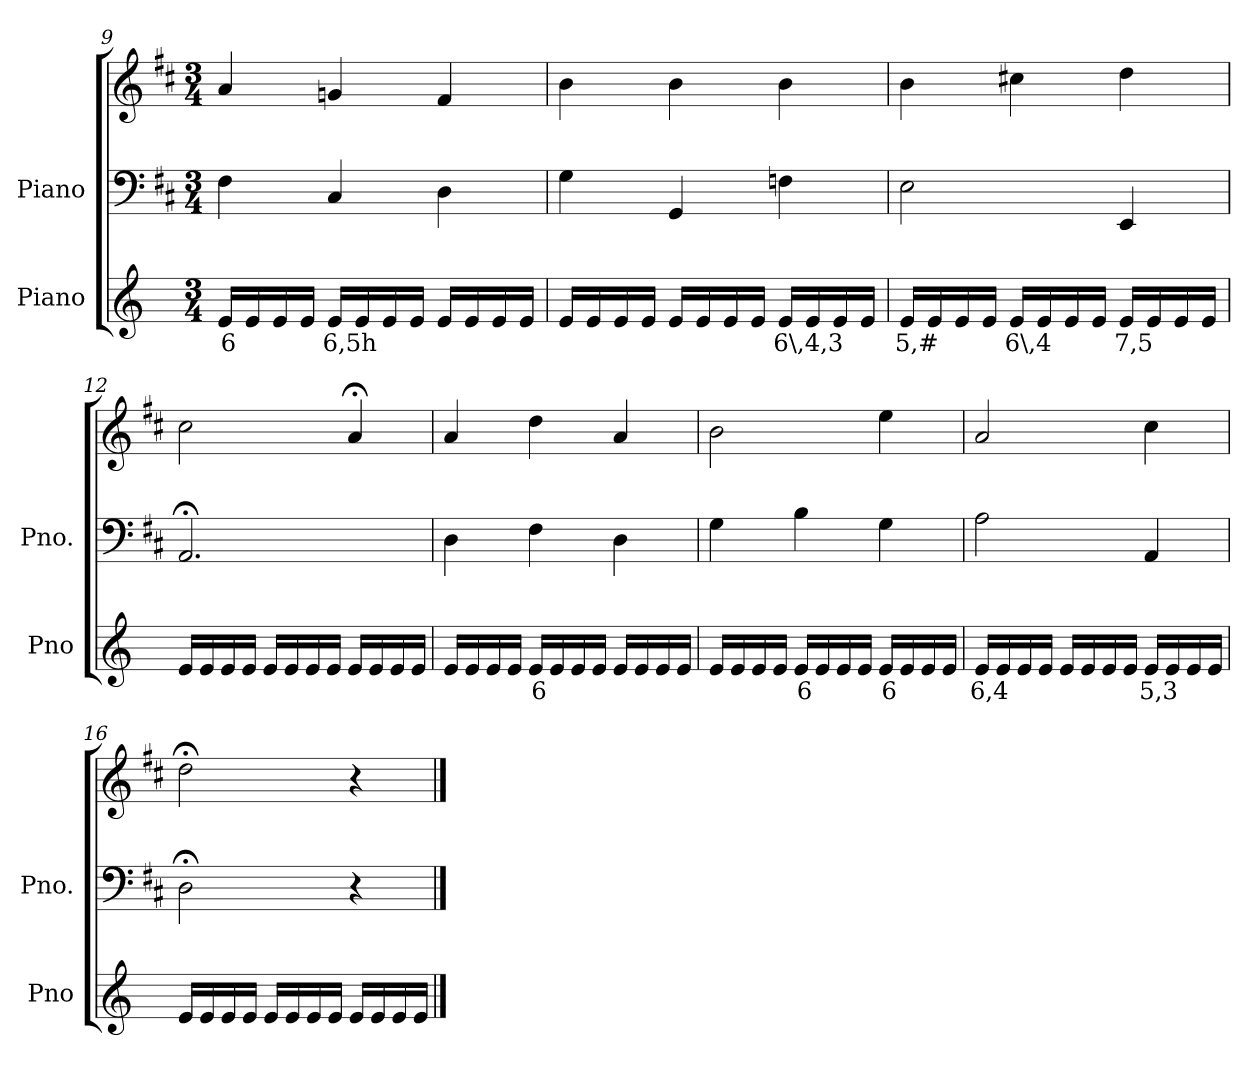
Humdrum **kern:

**kern	**text	**kern	**kern
*part2	*part2	*part1	*part1
*staff3	*staff3	*staff2	*staff1
*I"Piano	*	*I"Piano	*
*I'Pno	*	*I'Pno.	*
*clefG2	*	*clefF4	*clefG2
*k[]	*	*k[f#c#]	*k[f#c#]
*M3/4	*	*M3/4	*M3/4
=9	=9	=9	=9
!	!LO:LY:b	!	!
16e/LL	6	4F#\	4a/
16e/	.	.	.
16e/	.	.	.
16e/JJ	.	.	.
!	!LO:LY:b	!	!
16e/LL	6,5h	4C#/	4gn/
16e/	.	.	.
16e/	.	.	.
16e/JJ	.	.	.
16e/LL	.	4D\	4f#/
16e/	.	.	.
16e/	.	.	.
16e/JJ	.	.	.
=10	=10	=10	=10
16e/LL	.	4G\	4b\
16e/	.	.	.
16e/	.	.	.
16e/JJ	.	.	.
16e/LL	.	4GG/	4b\
16e/	.	.	.
16e/	.	.	.
16e/JJ	.	.	.
!	!LO:LY:b	!	!
16e/LL	6\,4,3	4Fn\	4b\
16e/	.	.	.
16e/	.	.	.
16e/JJ	.	.	.
=11	=11	=11	=11
!	!LO:LY:b	!	!
16e/LL	5,#	2E\	4b\
16e/	.	.	.
16e/	.	.	.
16e/JJ	.	.	.
!	!LO:LY:b	!	!
16e/LL	6\,4	.	4cc#X\
16e/	.	.	.
16e/	.	.	.
16e/JJ	.	.	.
!	!LO:LY:b	!	!
16e/LL	7,5	4EE/	4dd\
16e/	.	.	.
16e/	.	.	.
16e/JJ	.	.	.
=12	=12	=12	=12
16e/LL	.	2.AA;</	2cc#\
16e/	.	.	.
16e/	.	.	.
16e/JJ	.	.	.
16e/LL	.	.	.
16e/	.	.	.
16e/	.	.	.
16e/JJ	.	.	.
16e/LL	.	.	4a;</
16e/	.	.	.
16e/	.	.	.
16e/JJ	.	.	.
=13	=13	=13	=13
16e/LL	.	4D\	4a/
16e/	.	.	.
16e/	.	.	.
16e/JJ	.	.	.
!	!LO:LY:b	!	!
16e/LL	6	4F#\	4dd\
16e/	.	.	.
16e/	.	.	.
16e/JJ	.	.	.
16e/LL	.	4D\	4a/
16e/	.	.	.
16e/	.	.	.
16e/JJ	.	.	.
=14	=14	=14	=14
16e/LL	.	4G\	2b\
16e/	.	.	.
16e/	.	.	.
16e/JJ	.	.	.
!	!LO:LY:b	!	!
16e/LL	6	4B\	.
16e/	.	.	.
16e/	.	.	.
16e/JJ	.	.	.
!	!LO:LY:b	!	!
16e/LL	6	4G\	4ee\
16e/	.	.	.
16e/	.	.	.
16e/JJ	.	.	.
=15	=15	=15	=15
!	!LO:LY:b	!	!
16e/LL	6,4	2A\	2a/
16e/	.	.	.
16e/	.	.	.
16e/JJ	.	.	.
16e/LL	.	.	.
16e/	.	.	.
16e/	.	.	.
16e/JJ	.	.	.
!	!LO:LY:b	!	!
16e/LL	5,3	4AA/	4cc#\
16e/	.	.	.
16e/	.	.	.
16e/JJ	.	.	.
=16	=16	=16	=16
16e/LL	.	2D;<\	2dd;<\
16e/	.	.	.
16e/	.	.	.
16e/JJ	.	.	.
16e/LL	.	.	.
16e/	.	.	.
16e/	.	.	.
16e/JJ	.	.	.
16e/LL	.	4r	4r
16e/	.	.	.
16e/	.	.	.
16e/JJ	.	.	.
==	==	==	==
*-	*-	*-	*-
